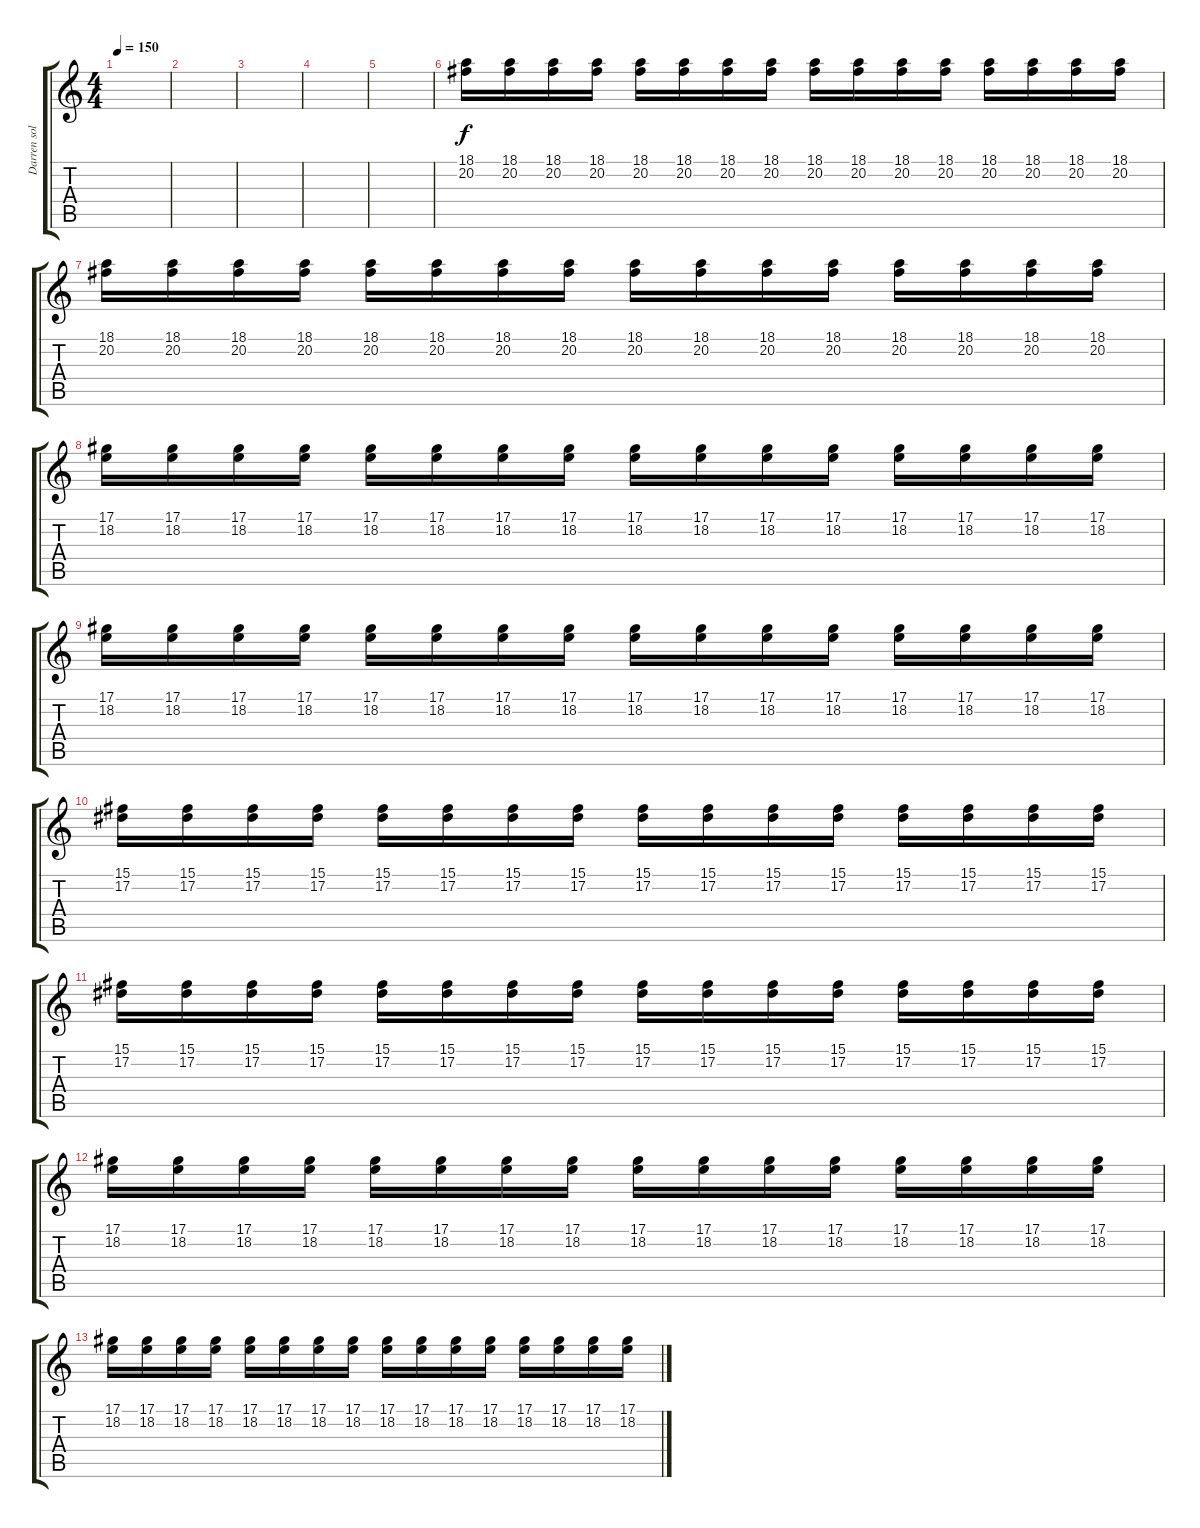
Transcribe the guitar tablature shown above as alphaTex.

\track ("Darren solo" "Darren sol") {instrument sitar}
\staff {score tabs}
\tuning (Eb4 Bb3 Gb3 Db3 Ab2 Db2) {hide}
\ts (4 4)
\tempo 150
\clef g2
\ks c
|
|
|
|
|
(18.1 20.2).16 (18.1 20.2).16 (18.1 20.2).16 (18.1 20.2).16 (18.1 20.2).16 (18.1 20.2).16 (18.1 20.2).16 (18.1 20.2).16 (18.1 20.2).16 (18.1 20.2).16 (18.1 20.2).16 (18.1 20.2).16 (18.1 20.2).16 (18.1 20.2).16 (18.1 20.2).16 (18.1 20.2).16 |
(18.1 20.2).16 (18.1 20.2).16 (18.1 20.2).16 (18.1 20.2).16 (18.1 20.2).16 (18.1 20.2).16 (18.1 20.2).16 (18.1 20.2).16 (18.1 20.2).16 (18.1 20.2).16 (18.1 20.2).16 (18.1 20.2).16 (18.1 20.2).16 (18.1 20.2).16 (18.1 20.2).16 (18.1 20.2).16 |
(17.1 18.2).16 (17.1 18.2).16 (17.1 18.2).16 (17.1 18.2).16 (17.1 18.2).16 (17.1 18.2).16 (17.1 18.2).16 (17.1 18.2).16 (17.1 18.2).16 (17.1 18.2).16 (17.1 18.2).16 (17.1 18.2).16 (17.1 18.2).16 (17.1 18.2).16 (17.1 18.2).16 (17.1 18.2).16 |
(17.1 18.2).16 (17.1 18.2).16 (17.1 18.2).16 (17.1 18.2).16 (17.1 18.2).16 (17.1 18.2).16 (17.1 18.2).16 (17.1 18.2).16 (17.1 18.2).16 (17.1 18.2).16 (17.1 18.2).16 (17.1 18.2).16 (17.1 18.2).16 (17.1 18.2).16 (17.1 18.2).16 (17.1 18.2).16 |
(15.1 17.2).16 (15.1 17.2).16 (15.1 17.2).16 (15.1 17.2).16 (15.1 17.2).16 (15.1 17.2).16 (15.1 17.2).16 (15.1 17.2).16 (15.1 17.2).16 (15.1 17.2).16 (15.1 17.2).16 (15.1 17.2).16 (15.1 17.2).16 (15.1 17.2).16 (15.1 17.2).16 (15.1 17.2).16 |
(15.1 17.2).16 (15.1 17.2).16 (15.1 17.2).16 (15.1 17.2).16 (15.1 17.2).16 (15.1 17.2).16 (15.1 17.2).16 (15.1 17.2).16 (15.1 17.2).16 (15.1 17.2).16 (15.1 17.2).16 (15.1 17.2).16 (15.1 17.2).16 (15.1 17.2).16 (15.1 17.2).16 (15.1 17.2).16 |
(17.1 18.2).16 (17.1 18.2).16 (17.1 18.2).16 (17.1 18.2).16 (17.1 18.2).16 (17.1 18.2).16 (17.1 18.2).16 (17.1 18.2).16 (17.1 18.2).16 (17.1 18.2).16 (17.1 18.2).16 (17.1 18.2).16 (17.1 18.2).16 (17.1 18.2).16 (17.1 18.2).16 (17.1 18.2).16 |
(17.1 18.2).16 (17.1 18.2).16 (17.1 18.2).16 (17.1 18.2).16 (17.1 18.2).16 (17.1 18.2).16 (17.1 18.2).16 (17.1 18.2).16 (17.1 18.2).16 (17.1 18.2).16 (17.1 18.2).16 (17.1 18.2).16 (17.1 18.2).16 (17.1 18.2).16 (17.1 18.2).16 (17.1 18.2).16
